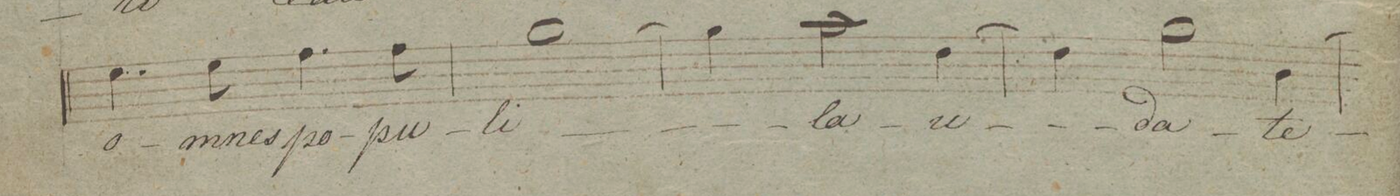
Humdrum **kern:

**kern	**text	**dynam
*I"Tenore.	*	*
*clefC4	*	*
*k[b-]	*	*
*met(c|)	*	*
*M2/2	*	*
4.d\	o-	.
8d\	-mnes	.
4.e\	po-	.
8e\	-pu-	.
=22	=22	=22
[1f	-li	.
=23	=23	=23
4f\]	.	.
2g\	la-	.
[4c\	-u-	.
=24	=24	=24
4c\]	.	.
2f\	-da-	.
[4A\	-te	.
=25	=25	=25
*-	*-	*-
